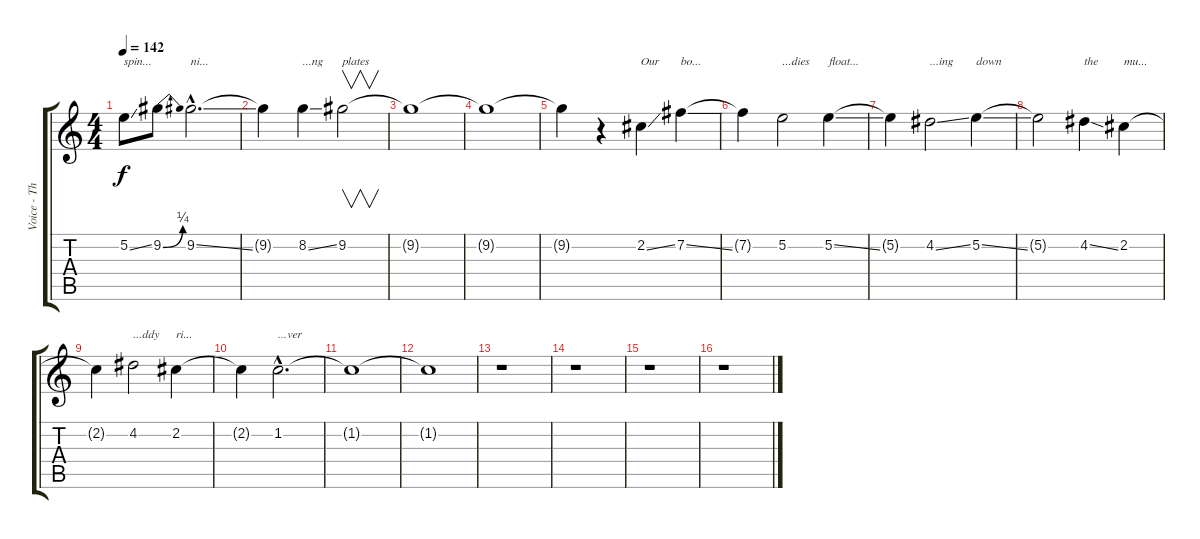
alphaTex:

\track ("Voice - Thom Yorke" "Voice - Th") {instrument fretlessbass}
\staff {score tabs}
\tuning (E4 B3 G3 D3 A2 E2) {hide}
\ts (4 4)
\tempo 142
\clef g2
\ks c
5.2{ss}.8{txt "spin..." dy f} 9.2{be (bend 0 0 60 1)}.8 9.2{ss hac}.2{d txt "ni..."} |
9.2{t}.4 8.2{ss}.4{txt "...ng"} 9.2.2{v txt "plates"} |
9.2{t}.1 |
9.2{t}.1 |
9.2{t}.4 r.4 2.2{ss}.4{txt "Our"} 7.2{ss}.4{txt "bo..."} |
7.2{t}.4 5.2.2{txt "...dies"} 5.2{ss}.4{txt "float..."} |
5.2{t}.4 4.2{ss}.2{txt "...ing"} 5.2{ss}.4{txt "down"} |
5.2{t}.2 4.2{ss}.4{txt "the"} 2.2.4{txt "mu..."} |
2.2{t}.4 4.2.2{txt "...ddy"} 2.2.4{txt "ri..."} |
2.2{t}.4 1.2{hac}.2{d txt "...ver"} |
1.2{t}.1 |
1.2{t}.1 |
r.1 |
r.1 |
r.1 |
r.1
